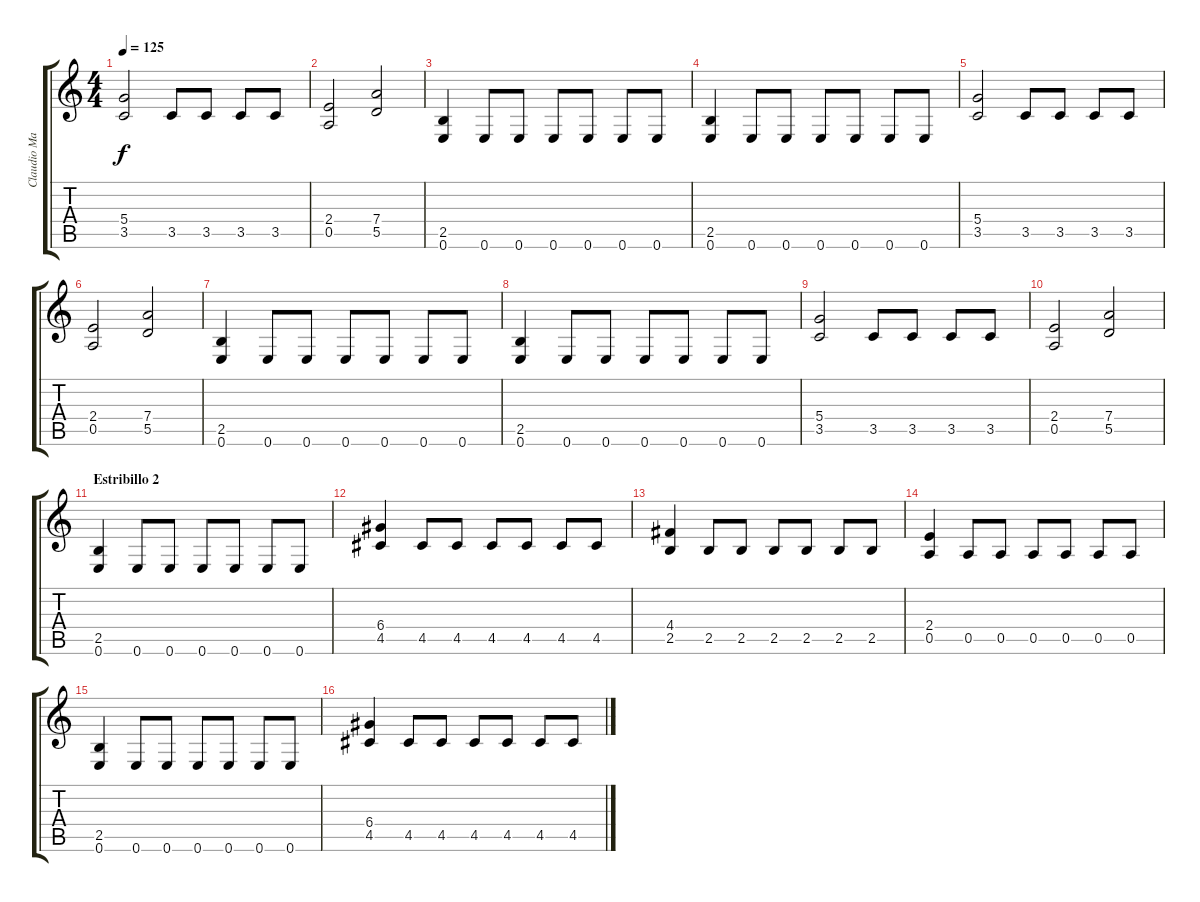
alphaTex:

\track ("Claudio Marciello (Gtr 2)" "Claudio Ma") {instrument distortionguitar}
\staff {score tabs}
\tuning (E4 B3 G3 D3 A2 E2) {hide}
\ts (4 4)
\tempo 125
\clef g2
\ks c
(5.4 3.5).2{dy f} 3.5.8 3.5.8 3.5.8 3.5.8 |
(2.4 0.5).2 (7.4 5.5).2 |
(2.5 0.6).4 0.6.8 0.6.8 0.6.8 0.6.8 0.6.8 0.6.8 |
(2.5 0.6).4 0.6.8 0.6.8 0.6.8 0.6.8 0.6.8 0.6.8 |
(5.4 3.5).2 3.5.8 3.5.8 3.5.8 3.5.8 |
(2.4 0.5).2 (7.4 5.5).2 |
(2.5 0.6).4 0.6.8 0.6.8 0.6.8 0.6.8 0.6.8 0.6.8 |
(2.5 0.6).4 0.6.8 0.6.8 0.6.8 0.6.8 0.6.8 0.6.8 |
(5.4 3.5).2 3.5.8 3.5.8 3.5.8 3.5.8 |
(2.4 0.5).2 (7.4 5.5).2 |
\section ("" "Estribillo 2")
(2.5 0.6).4 0.6.8 0.6.8 0.6.8 0.6.8 0.6.8 0.6.8 |
(6.4 4.5).4 4.5.8 4.5.8 4.5.8 4.5.8 4.5.8 4.5.8 |
(4.4 2.5).4 2.5.8 2.5.8 2.5.8 2.5.8 2.5.8 2.5.8 |
(2.4 0.5).4 0.5.8 0.5.8 0.5.8 0.5.8 0.5.8 0.5.8 |
(2.5 0.6).4 0.6.8 0.6.8 0.6.8 0.6.8 0.6.8 0.6.8 |
(6.4 4.5).4 4.5.8 4.5.8 4.5.8 4.5.8 4.5.8 4.5.8
